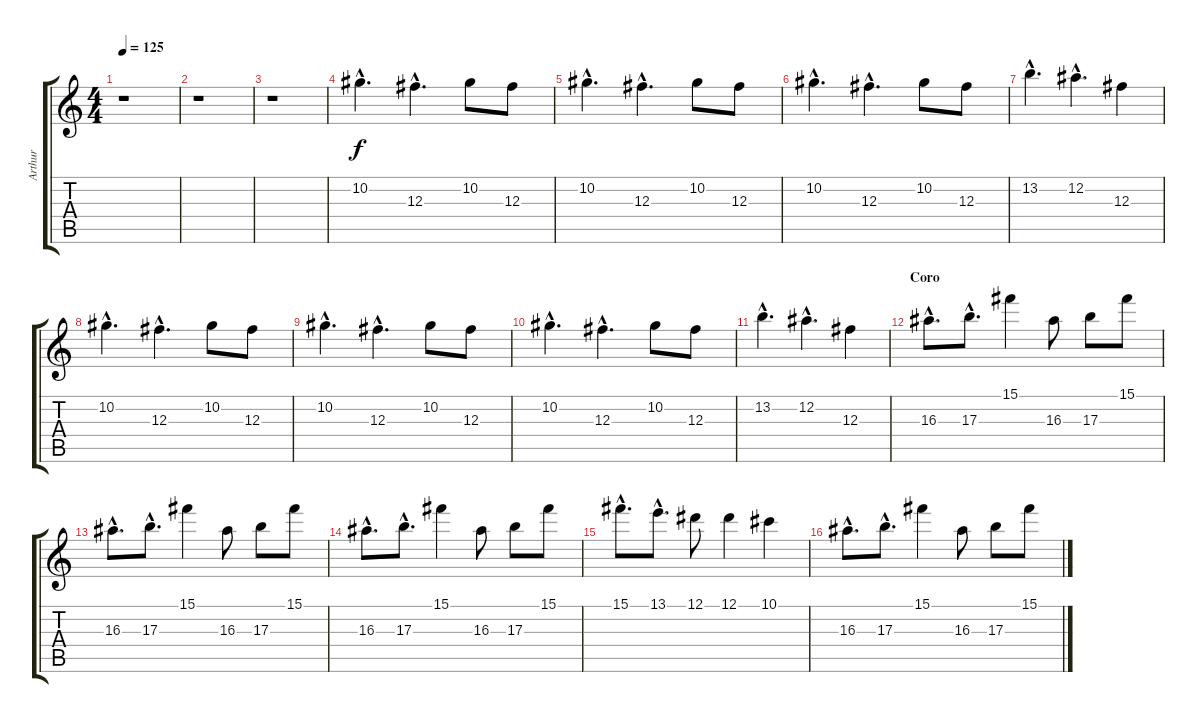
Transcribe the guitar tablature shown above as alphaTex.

\track ("Arthur" "Arthur") {instrument distortionguitar}
\staff {score tabs}
\tuning (Eb4 Bb3 Gb3 Db3 Ab2 Eb2) {hide}
\ts (4 4)
\tempo 125
\clef g2
\ks c
r.1{dy f} |
r.1 |
r.1 |
10.2{hac}.4{d volume 10} 12.3{hac}.4{d} 10.2.8 12.3.8 |
10.2{hac}.4{d} 12.3{hac}.4{d} 10.2.8 12.3.8 |
10.2{hac}.4{d} 12.3{hac}.4{d} 10.2.8 12.3.8 |
13.2{hac}.4{d} 12.2{hac}.4{d} 12.3.4 |
10.2{hac}.4{d} 12.3{hac}.4{d} 10.2.8 12.3.8 |
10.2{hac}.4{d} 12.3{hac}.4{d} 10.2.8 12.3.8 |
10.2{hac}.4{d} 12.3{hac}.4{d} 10.2.8 12.3.8 |
13.2{hac}.4{d} 12.2{hac}.4{d} 12.3.4 |
\section ("" "Coro")
16.3{hac}.8{d volume 12} 17.3{hac}.8{d} 15.1.4 16.3.8 17.3.8 15.1.8 |
16.3{hac}.8{d} 17.3{hac}.8{d} 15.1.4 16.3.8 17.3.8 15.1.8 |
16.3{hac}.8{d} 17.3{hac}.8{d} 15.1.4 16.3.8 17.3.8 15.1.8 |
15.1{hac}.8{d} 13.1{hac}.8{d} 12.1.8 12.1.4 10.1.4 |
16.3{hac}.8{d} 17.3{hac}.8{d} 15.1.4 16.3.8 17.3.8 15.1.8
